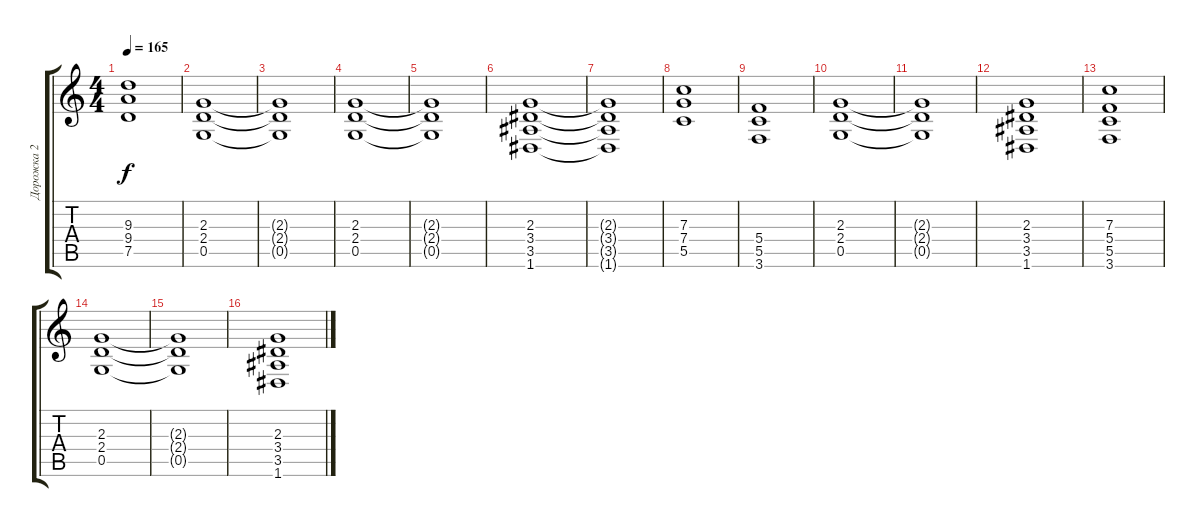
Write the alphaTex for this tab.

\track ("Дорожка 2" "Дорожка 2") {instrument distortionguitar}
\staff {score tabs}
\tuning (D4 A3 F3 C3 G2 D2) {hide}
\ts (4 4)
\tempo 165
\clef g2
\ks c
(9.3 9.4 7.5).1{dy f instrument distortionguitar} |
(2.3 2.4 0.5).1 |
(2.3{t} 2.4{t} 0.5{t}).1 |
(2.3 2.4 0.5).1 |
(2.3{t} 2.4{t} 0.5{t}).1 |
(2.3 3.4 3.5 1.6).1 |
(2.3{t} 3.4{t} 3.5{t} 1.6{t}).1 |
(7.3 7.4 5.5).1 |
(5.4 5.5 3.6).1 |
(2.3 2.4 0.5).1 |
(2.3{t} 2.4{t} 0.5{t}).1 |
(2.3 3.4 3.5 1.6).1 |
(7.3 5.4 5.5 3.6).1 |
(2.3 2.4 0.5).1 |
(2.3{t} 2.4{t} 0.5{t}).1 |
(2.3 3.4 3.5 1.6).1
